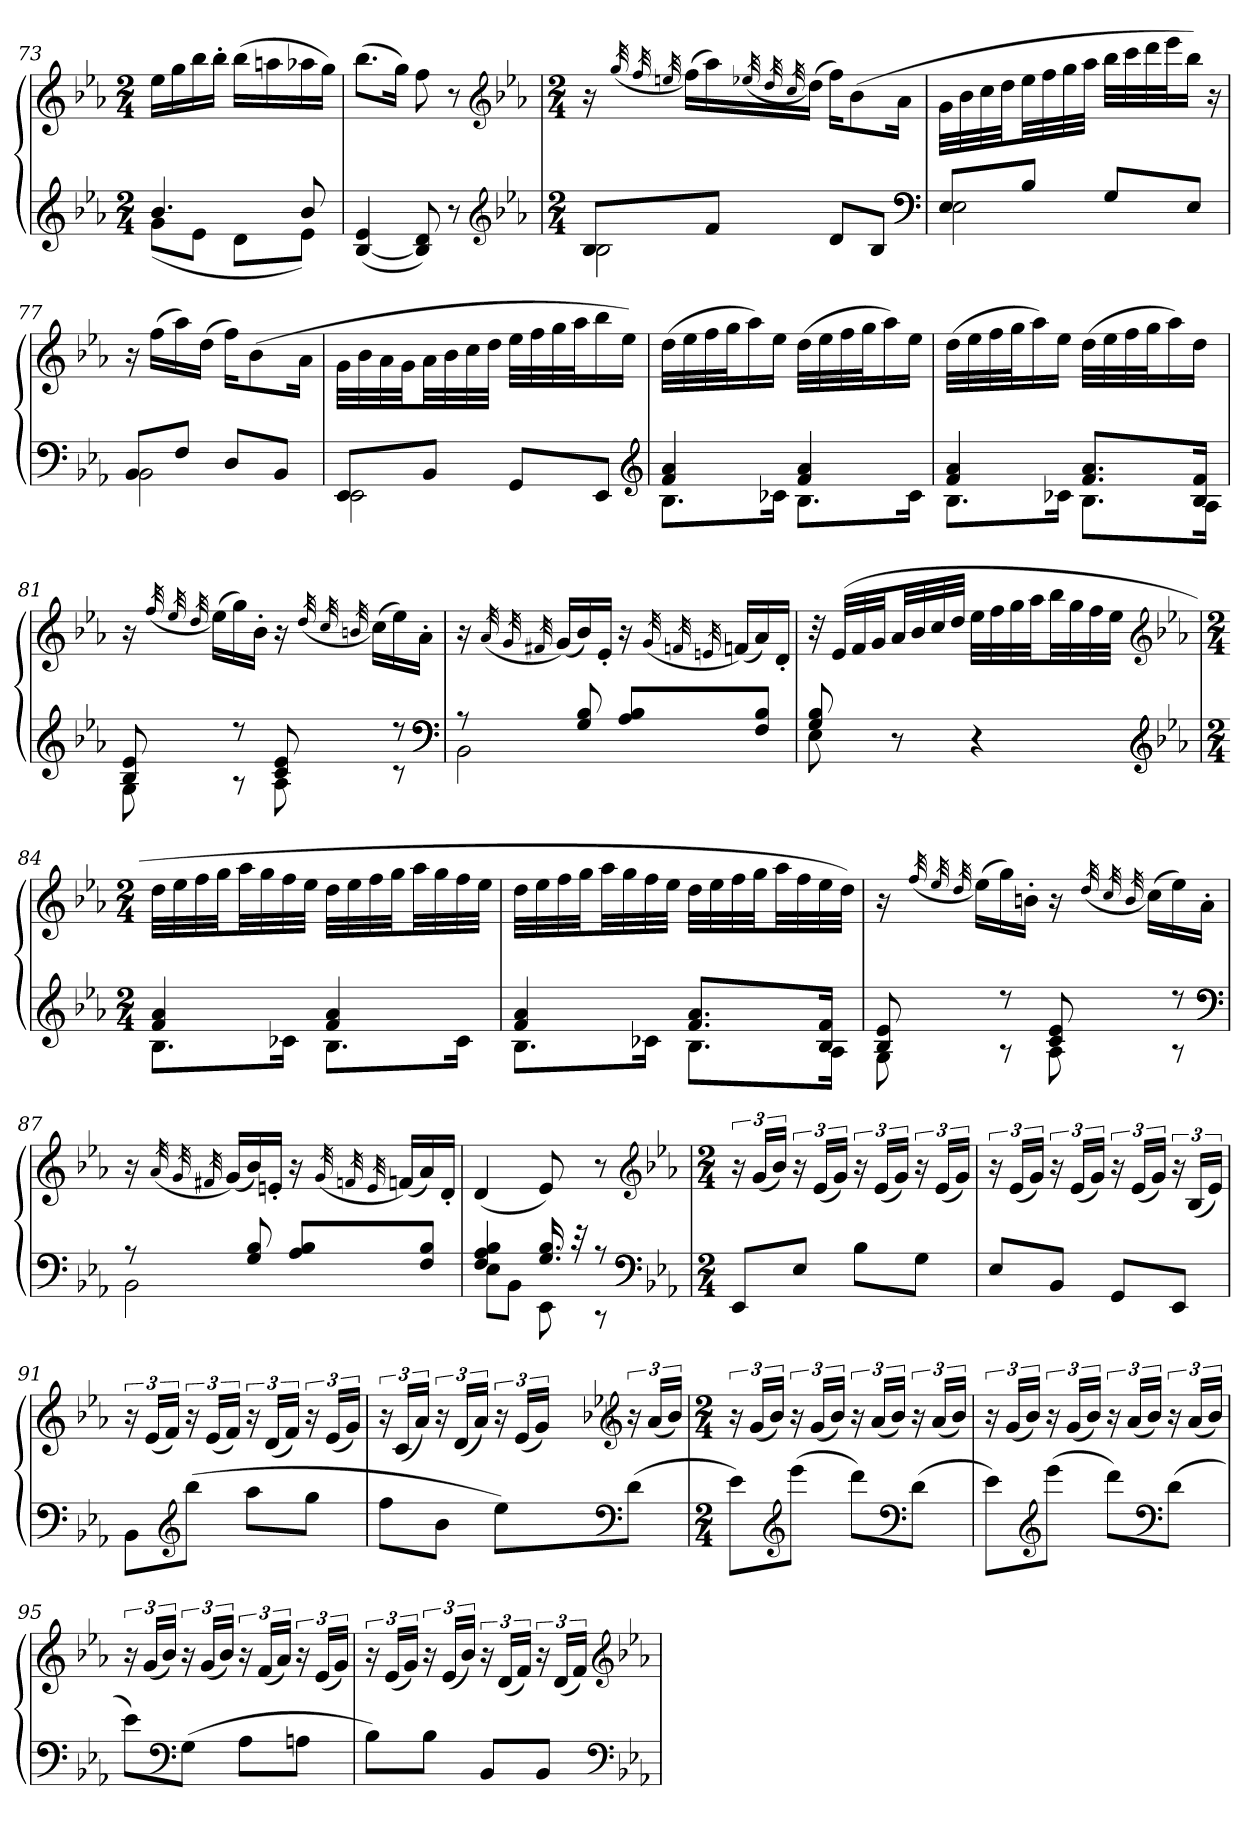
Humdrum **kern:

**kern	**kern
*part1	*part1
*staff2	*staff1
*clefG2	*clefG2
*k[b-e-a-]	*k[b-e-a-]
*E-:	*E-:
*M2/4	*M2/4
=73	=73
*^	*
4.b-	(8gL	16ee-LL
.	.	16gg
.	8e-J	16bb-
.	.	16bb-'JJ
.	8dL	(16bb-LL
.	.	16aan
8b-	8e-J)	16aa-X
.	.	16ggJJ)
*v	*v	*
=74	=74
([4B- 4e-	(8.bb-L
.	16ggJk)
8B-] 8d)	8ff
8r	8r
*clefG2	*clefG2
*k[b-e-a-]	*k[b-e-a-]
*E-:	*E-:
=75	=75
*M2/4	*M2/4
*^	*
8B-L	2B-	16r
.	.	(32qgg
.	.	32qff
.	.	32qeen
.	.	(16ffLL)
8fJ	.	16aa-)
.	.	(32qee-X
.	.	32qdd
.	.	32qcc
.	.	(16ddJJ)
8dL	.	16ffKL)
.	.	(8b-
8B-J	.	.
.	.	16a-Jk
*clefF4	*	*
=76	=76	=76
8E-L	2E-	32gLLL
.	.	32b-
.	.	32cc
.	.	32ddJJ
8B-J	.	32ee-LL
.	.	32ff
.	.	32gg
.	.	32aa-JJJ
8GL	.	32bb-LLL
.	.	32ccc
.	.	32ddd
.	.	32eee-J
8E-J	.	16bb-JJ)
.	.	16r
=77	=77	=77
8BB-L	2BB-	16r
.	.	(16ffLL
8FJ	.	16aa-)
.	.	(16ddJJ
8DL	.	16ffKL)
.	.	(8b-
8BB-J	.	.
.	.	16a-Jk
=78	=78	=78
8EE-L	2EE-	32gLLL
.	.	32b-
.	.	32a-
.	.	32gJJ
8BB-J	.	32a-LL
.	.	32b-
.	.	32cc
.	.	32ddJJJ
8GGL	.	32ee-LLL
.	.	32ff
.	.	32gg
.	.	32aa-J
8EE-J	.	16bb-
.	.	16ee-JJ)
*clefG2	*	*
=79	=79	=79
4f 4a-	8.B-L	(32ddLLL
.	.	32ee-
.	.	32ff
.	.	32ggJ
.	.	16aa-)
.	16c-XJk	16ee-JJ
4f 4a-	8.B-L	(32ddLLL
.	.	32ee-
.	.	32ff
.	.	32ggJ
.	.	16aa-)
.	16c-Jk	16ee-JJ
=80	=80	=80
4f 4a-	8.B-L	(32ddLLL
.	.	32ee-
.	.	32ff
.	.	32ggJ
.	.	16aa-)
.	16c-XJk	16ee-JJ
8.f 8.a-L	8.B-L	(32ddLLL
.	.	32ee-
.	.	32ff
.	.	32ggJ
.	.	16aa-)
16B- 16fJk	16A-Jk	16ddJJ
=81	=81	=81
8B- 8e-	8G	16r
.	.	(32qff
.	.	32qee-
.	.	32qdd
.	.	(16ee-LL)
8r	8r	16gg)
.	.	16b-'JJ
8c 8e-	8A-	16r
.	.	(32qdd
.	.	32qcc
.	.	32qbn
.	.	(16ccLL)
8r	8r	16ee-)
.	.	16a-'JJ
*clefF4	*	*
=82	=82	=82
8r	2BB-	16r
.	.	(32qa-
.	.	32qg
.	.	32qf#X
.	.	(16gLL)
8G 8B-	.	16b-)
.	.	16e-'JJ
8A- 8B-L	.	16r
.	.	(32qg
.	.	32qfn
.	.	32qen
.	.	(16fnLL)
8F 8B-J	.	16a-)
.	.	16d'JJ
=83	=83	=83
8G 8B-	8E-	32r
.	.	(32e-LLL
.	.	32f
.	.	32gJJ
8r	4.ryy	32a-LL
.	.	32b-
.	.	32cc
.	.	32ddJJJ
4r	.	32ee-LLL
.	.	32ff
.	.	32gg
.	.	32aa-JJ
.	.	32bb-LL
.	.	32gg
.	.	32ff
.	.	32ee-JJJ
*clefG2	*	*clefG2
*k[b-e-a-]	*	*k[b-e-a-]
*E-:	*	*E-:
=84	=84	=84
*M2/4	*	*M2/4
4f 4a-	8.B-L	32ddLLL
.	.	32ee-
.	.	32ff
.	.	32ggJJ
.	.	32aa-LL
.	.	32gg
.	16c-XJk	32ff
.	.	32ee-JJJ
4f 4a-	8.B-L	32ddLLL
.	.	32ee-
.	.	32ff
.	.	32ggJJ
.	.	32aa-LL
.	.	32gg
.	16c-Jk	32ff
.	.	32ee-JJJ
=85	=85	=85
4f 4a-	8.B-L	32ddLLL
.	.	32ee-
.	.	32ff
.	.	32ggJJ
.	.	32aa-LL
.	.	32gg
.	16c-XJk	32ff
.	.	32ee-JJJ
8.f 8.a-L	8.B-L	32ddLLL
.	.	32ee-
.	.	32ff
.	.	32ggJJ
.	.	32aa-LL
.	.	32ff
16B- 16fJk	16A-Jk	32ee-
.	.	32ddJJJ)
=86	=86	=86
8B- 8e-	8G	16r
.	.	(32qff
.	.	32qee-
.	.	32qdd
.	.	(16ee-LL)
8r	8r	16gg)
.	.	16bn'JJ
8c 8e-	8A-	16r
.	.	(32qdd
.	.	32qcc
.	.	32qb
.	.	(16ccLL)
8r	8r	16ee-)
.	.	16a-'JJ
*clefF4	*	*
=87	=87	=87
8r	2BB-	16r
.	.	(32qa-
.	.	32qg
.	.	32qf#X
.	.	(16gLL)
8G 8B-	.	16b-)
.	.	16en'JJ
8A- 8B-L	.	16r
.	.	(32qg
.	.	32qfn
.	.	32qe
.	.	(16fnLL)
8F 8B-J	.	16a-)
.	.	16d'JJ
=88	=88	=88
4F 4A- 4B-	8E-L	(4d
.	8BB-J	.
16.G 16.B-	8EE-	8e-)
32r	.	.
8r	8r	8r
*v	*v	*
*clefF4	*clefG2
*k[b-e-a-]	*k[b-e-a-]
*E-:	*E-:
=89	=89
*M2/4	*M2/4
8EE-L	24r
.	(24gLL
.	24b-JJ)
8E-J	24r
.	(24e-LL
.	24gJJ)
8B-L	24r
.	(24e-LL
.	24gJJ)
8GJ	24r
.	(24e-LL
.	24gJJ)
=90	=90
8E-L	24r
.	(24e-LL
.	24gJJ)
8BB-J	24r
.	(24e-LL
.	24gJJ)
8GGL	24r
.	(24e-LL
.	24gJJ)
8EE-J	24r
.	(24B-LL
.	24e-JJ)
=91	=91
8BB-L	24r
.	(24e-LL
.	24fJJ)
*clefG2	*
(8bb-J	24r
.	(24e-LL
.	24fJJ)
8aa-L	24r
.	(24dLL
.	24fJJ)
8ggJ	24r
.	(24e-LL
.	24gJJ)
=92	=92
8ffL	24r
.	(24cLL
.	24a-JJ)
8b-J	24r
.	(24dLL
.	24a-JJ)
8ee-L)	24r
.	(24e-LL
.	24gJJ)
*clefF4	*clefG2
*k[b-e-a-]	*k[b-e-a-]
*E-:	*E-:
(8dJ	24r
.	(24a-LL
.	24b-JJ)
=93	=93
*M2/4	*M2/4
8e-L)	24r
.	(24gLL
.	24b-JJ)
*clefG2	*
(8eee-J	24r
.	(24gLL
.	24b-JJ)
8dddL)	24r
.	(24a-LL
.	24b-JJ)
*clefF4	*
(8dJ	24r
.	(24a-LL
.	24b-JJ)
=94	=94
8e-L)	24r
.	(24gLL
.	24b-JJ)
*clefG2	*
(8eee-J	24r
.	(24gLL
.	24b-JJ)
8dddL)	24r
.	(24a-LL
.	24b-JJ)
*clefF4	*
(8dJ	24r
.	(24a-LL
.	24b-JJ)
=95	=95
8e-L)	24r
.	(24gLL
.	24b-JJ)
*clefF4	*
(8GJ	24r
.	(24gLL
.	24b-JJ)
8A-L	24r
.	(24fLL
.	24a-JJ)
8AnJ	24r
.	(24e-LL
.	24gJJ)
=96	=96
8B-L)	24r
.	(24e-LL
.	24gJJ)
8B-J	24r
.	(24e-LL
.	24b-JJ)
8BB-L	24r
.	(24dLL
.	24fJJ)
8BB-J	24r
.	(24dLL
.	24fJJ)
*clefF4	*clefG2
*k[b-e-a-]	*k[b-e-a-]
*E-:	*E-:
=	=
*-	*-
